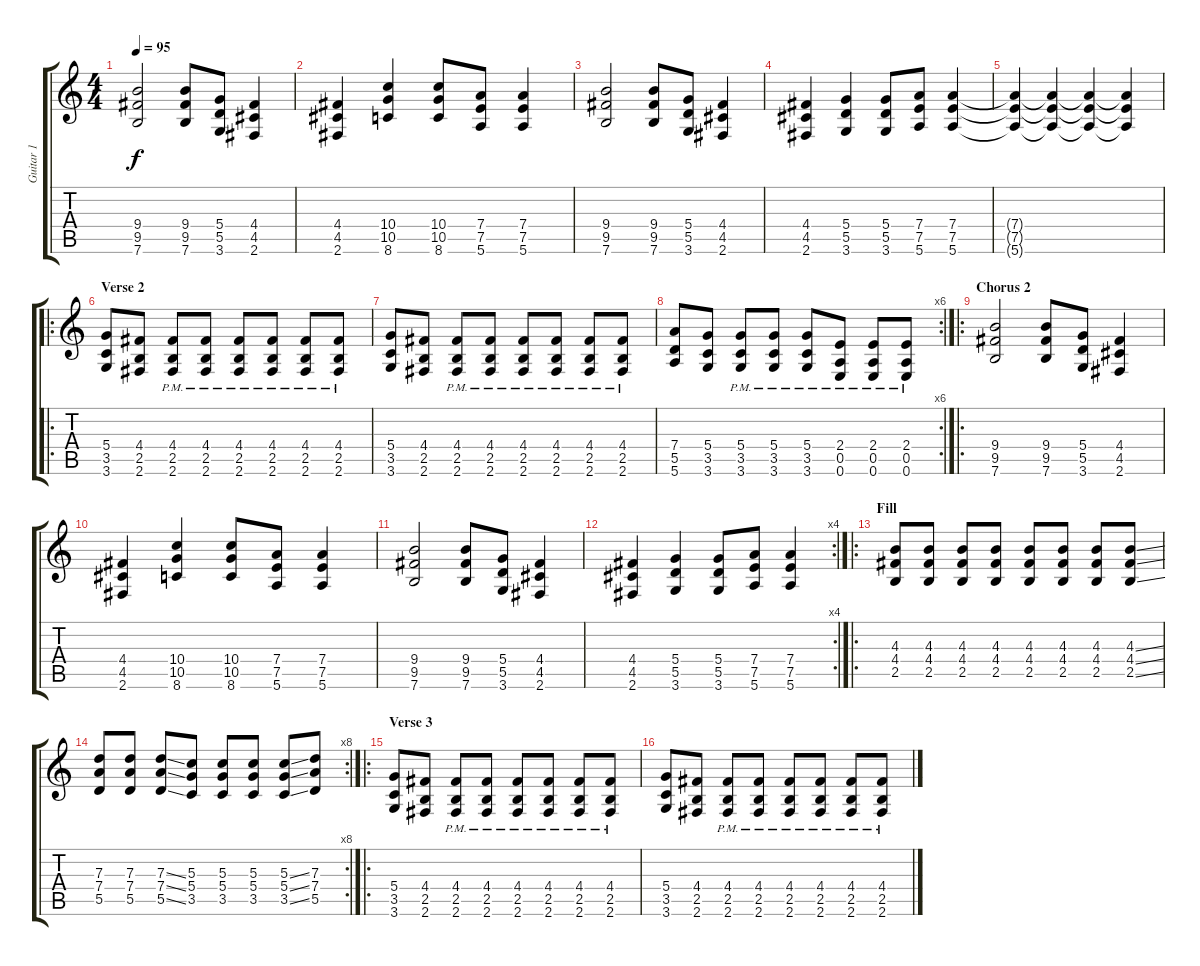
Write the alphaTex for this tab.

\track ("Guitar 1" "Guitar 1") {instrument overdrivenguitar}
\staff {score tabs}
\tuning (E4 B3 G3 D3 A2 E2) {hide}
\ts (4 4)
\tempo 95
\clef g2
\ks c
(9.4 9.5 7.6).2{dy f} (9.4 9.5 7.6).8 (5.4 5.5 3.6).8 (4.4 4.5 2.6).4 |
(4.4 4.5 2.6).4 (10.4 10.5 8.6).4 (10.4 10.5 8.6).8 (7.4 7.5 5.6).8 (7.4 7.5 5.6).4 |
(9.4 9.5 7.6).2 (9.4 9.5 7.6).8 (5.4 5.5 3.6).8 (4.4 4.5 2.6).4 |
(4.4 4.5 2.6).4 (5.4 5.5 3.6).4 (5.4 5.5 3.6).8 (7.4 7.5 5.6).8 (7.4 7.5 5.6).4 |
(7.4{t} 7.5{t} 5.6{t}).4 (7.4{t} 7.5{t} 5.6{t}).4 (7.4{t} 7.5{t} 5.6{t}).4 (7.4{t} 7.5{t} 5.6{t}).4 |
\ro
\section ("" "Verse 2")
(5.4 3.5 3.6).8 (4.4 2.5 2.6).8 (4.4{pm} 2.5 2.6).8 (4.4{pm} 2.5 2.6).8 (4.4{pm} 2.5 2.6).8 (4.4{pm} 2.5 2.6).8 (4.4{pm} 2.5 2.6).8 (4.4{pm} 2.5 2.6).8 |
(5.4 3.5 3.6).8 (4.4 2.5 2.6).8 (4.4{pm} 2.5 2.6).8 (4.4{pm} 2.5 2.6).8 (4.4{pm} 2.5 2.6).8 (4.4{pm} 2.5 2.6).8 (4.4{pm} 2.5 2.6).8 (4.4{pm} 2.5 2.6).8 |
\rc 6
(7.4 5.5 5.6).8 (5.4 3.5 3.6).8 (5.4{pm} 3.5 3.6).8 (5.4{pm} 3.5 3.6).8 (5.4{pm} 3.5 3.6).8 (2.4{pm} 0.5 0.6).8 (2.4{pm} 0.5 0.6).8 (2.4{pm} 0.5 0.6).8 |
\ro
\section ("" "Chorus 2")
(9.4 9.5 7.6).2 (9.4 9.5 7.6).8 (5.4 5.5 3.6).8 (4.4 4.5 2.6).4 |
(4.4 4.5 2.6).4 (10.4 10.5 8.6).4 (10.4 10.5 8.6).8 (7.4 7.5 5.6).8 (7.4 7.5 5.6).4 |
(9.4 9.5 7.6).2 (9.4 9.5 7.6).8 (5.4 5.5 3.6).8 (4.4 4.5 2.6).4 |
\rc 4
(4.4 4.5 2.6).4 (5.4 5.5 3.6).4 (5.4 5.5 3.6).8 (7.4 7.5 5.6).8 (7.4 7.5 5.6).4 |
\ro
\section ("" "Fill")
(4.3 4.4 2.5).8 (4.3 4.4 2.5).8 (4.3 4.4 2.5).8 (4.3 4.4 2.5).8 (4.3 4.4 2.5).8 (4.3 4.4 2.5).8 (4.3 4.4 2.5).8 (4.3{ss} 4.4{ss} 2.5{ss}).8 |
\rc 8
(7.3 7.4 5.5).8 (7.3 7.4 5.5).8 (7.3{ss} 7.4{ss} 5.5{ss}).8 (5.3 5.4 3.5).8 (5.3 5.4 3.5).8 (5.3 5.4 3.5).8 (5.3{ss} 5.4{ss} 3.5{ss}).8 (7.3 7.4 5.5).8 |
\ro
\section ("" "Verse 3")
(5.4 3.5 3.6).8 (4.4 2.5 2.6).8 (4.4{pm} 2.5 2.6).8 (4.4{pm} 2.5 2.6).8 (4.4{pm} 2.5 2.6).8 (4.4{pm} 2.5 2.6).8 (4.4{pm} 2.5 2.6).8 (4.4{pm} 2.5 2.6).8 |
(5.4 3.5 3.6).8 (4.4 2.5 2.6).8 (4.4{pm} 2.5 2.6).8 (4.4{pm} 2.5 2.6).8 (4.4{pm} 2.5 2.6).8 (4.4{pm} 2.5 2.6).8 (4.4{pm} 2.5 2.6).8 (4.4{pm} 2.5 2.6).8
